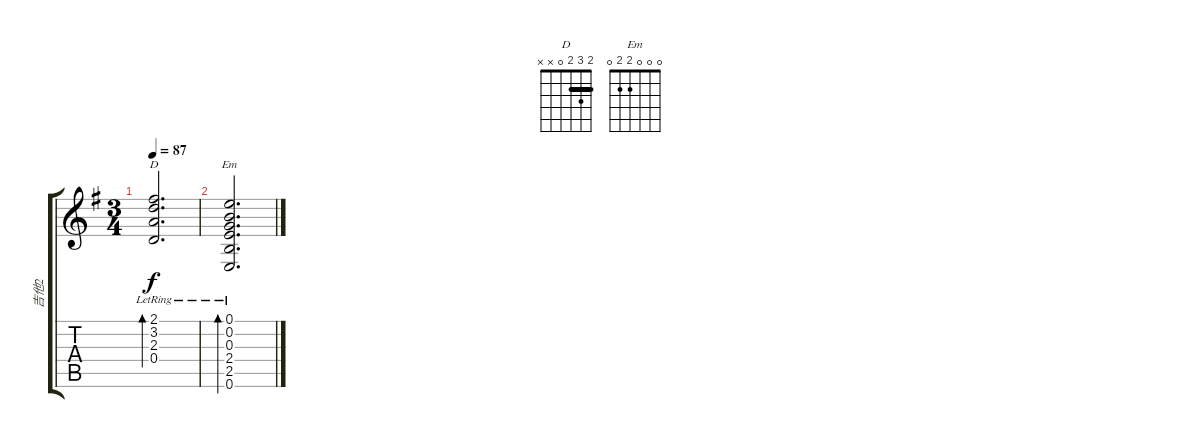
\track ("吉他2" "吉他2") {instrument electricguitarjazz}
\staff {score tabs}
\tuning (E4 B3 G3 D3 A2 E2) {hide}
\chord ("D" 2 3 2 0 x x) {barre 2}
\chord ("Em" 0 0 0 2 2 0)
\ts (3 4)
\tempo 87
\clef g2
\ks g
(2.1{lr} 3.2{lr} 2.3{lr} 0.4{lr}).2{d bd 240 ch "D" dy f} |
(0.1{lr} 0.2{lr} 0.3{lr} 2.4{lr} 2.5{lr} 0.6{lr}).2{d bd 240 ch "Em"}
